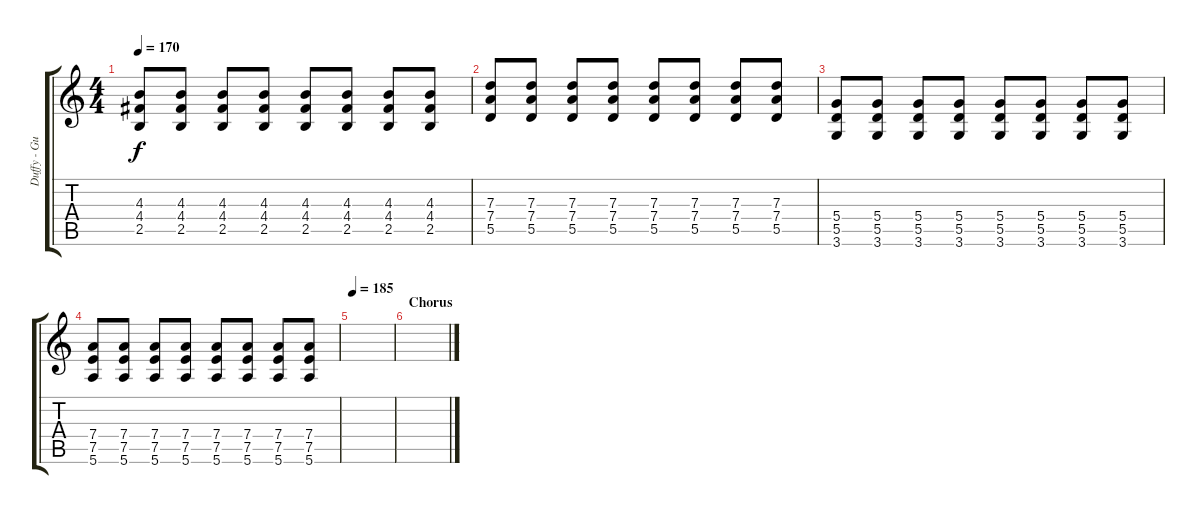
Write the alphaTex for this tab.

\track ("Duffy - Guitars" "Duffy - Gu") {instrument distortionguitar}
\staff {score tabs}
\tuning (E4 B3 G3 D3 A2 E2) {hide}
\ts (4 4)
\tempo 170
\clef g2
\ks c
(4.3 4.4 2.5).8{dy f} (4.3 4.4 2.5).8 (4.3 4.4 2.5).8 (4.3 4.4 2.5).8 (4.3 4.4 2.5).8 (4.3 4.4 2.5).8 (4.3 4.4 2.5).8 (4.3 4.4 2.5).8 |
(7.3 7.4 5.5).8 (7.3 7.4 5.5).8 (7.3 7.4 5.5).8 (7.3 7.4 5.5).8 (7.3 7.4 5.5).8 (7.3 7.4 5.5).8 (7.3 7.4 5.5).8 (7.3 7.4 5.5).8 |
(5.4 5.5 3.6).8 (5.4 5.5 3.6).8 (5.4 5.5 3.6).8 (5.4 5.5 3.6).8 (5.4 5.5 3.6).8 (5.4 5.5 3.6).8 (5.4 5.5 3.6).8 (5.4 5.5 3.6).8 |
(7.4 7.5 5.6).8 (7.4 7.5 5.6).8 (7.4 7.5 5.6).8 (7.4 7.5 5.6).8 (7.4 7.5 5.6).8 (7.4 7.5 5.6).8 (7.4 7.5 5.6).8 (7.4 7.5 5.6).8 |
\tempo 185
|
\section ("" "Chorus")
